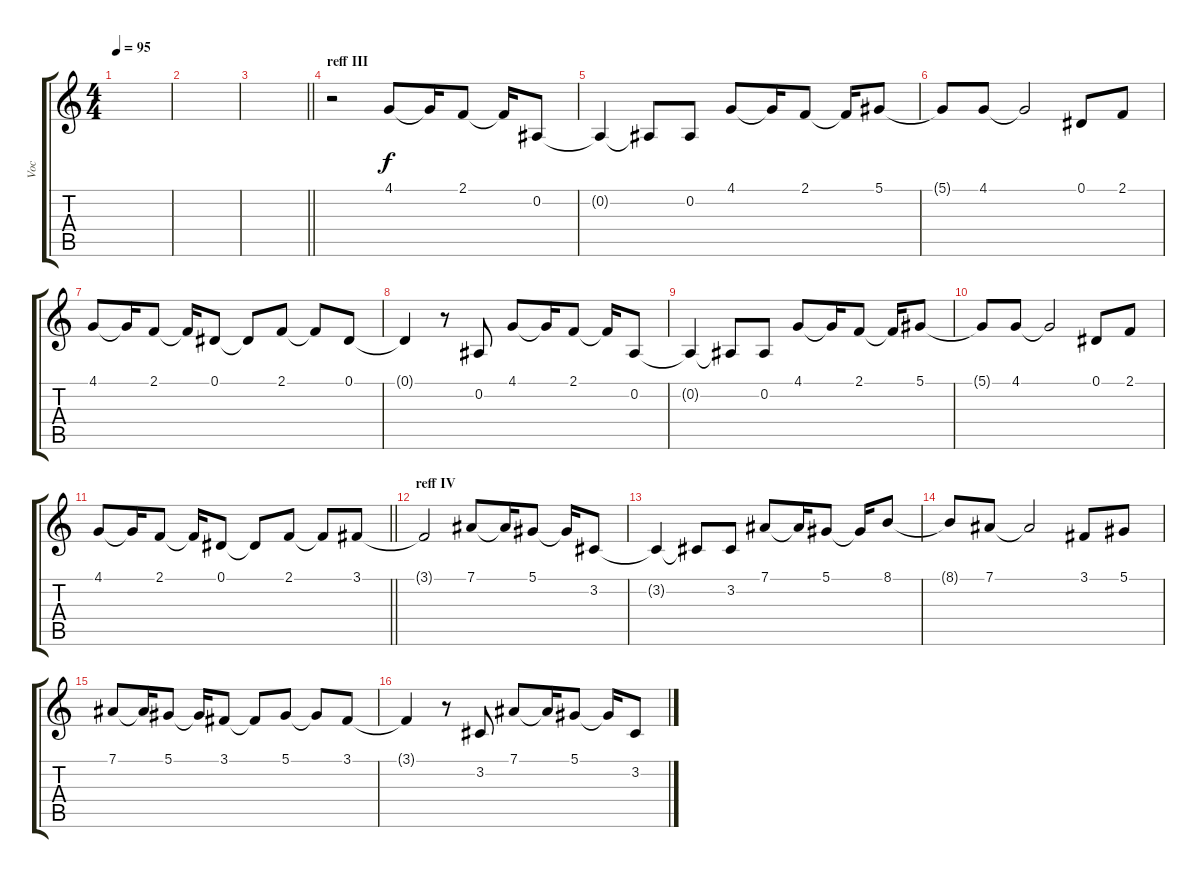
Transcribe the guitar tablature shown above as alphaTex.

\track ("Voc" "Voc") {instrument altosax}
\staff {score tabs}
\tuning (Eb4 Bb3 Gb3 Db3 Ab2 Eb2) {hide}
\ts (4 4)
\tempo 95
\clef g2
\ks c
|
|
\barLineRight lightlight
|
\section ("" "reff III")
r.2 4.1.8 4.1{t}.16 2.1.8 2.1{t}.16 0.2.8 |
0.2{t}.4 0.2{t}.8 0.2.8 4.1.8 4.1{t}.16 2.1.8 2.1{t}.16 5.1.8 |
5.1{t}.8 4.1.8 4.1{t}.2 0.1.8 2.1.8 |
4.1.8 4.1{t}.16 2.1.8 2.1{t}.16 0.1.8 0.1{t}.8 2.1.8 2.1{t}.8 0.1.8 |
0.1{t}.4 r.8 0.2.8 4.1.8 4.1{t}.16 2.1.8 2.1{t}.16 0.2.8 |
0.2{t}.4 0.2{t}.8 0.2.8 4.1.8 4.1{t}.16 2.1.8 2.1{t}.16 5.1.8 |
5.1{t}.8 4.1.8 4.1{t}.2 0.1.8 2.1.8 |
\barLineRight lightlight
4.1.8 4.1{t}.16 2.1.8 2.1{t}.16 0.1.8 0.1{t}.8 2.1.8 2.1{t}.8 3.1.8 |
\section ("" "reff IV")
3.1{t}.2{instrument bassoon} 7.1.8 7.1{t}.16 5.1.8 5.1{t}.16 3.2.8 |
3.2{t}.4 3.2{t}.8 3.2.8 7.1.8 7.1{t}.16 5.1.8 5.1{t}.16 8.1.8 |
8.1{t}.8 7.1.8 7.1{t}.2 3.1.8 5.1.8 |
7.1.8 7.1{t}.16 5.1.8 5.1{t}.16 3.1.8 3.1{t}.8 5.1.8 5.1{t}.8 3.1.8 |
3.1{t}.4 r.8 3.2.8 7.1.8 7.1{t}.16 5.1.8 5.1{t}.16 3.2.8
